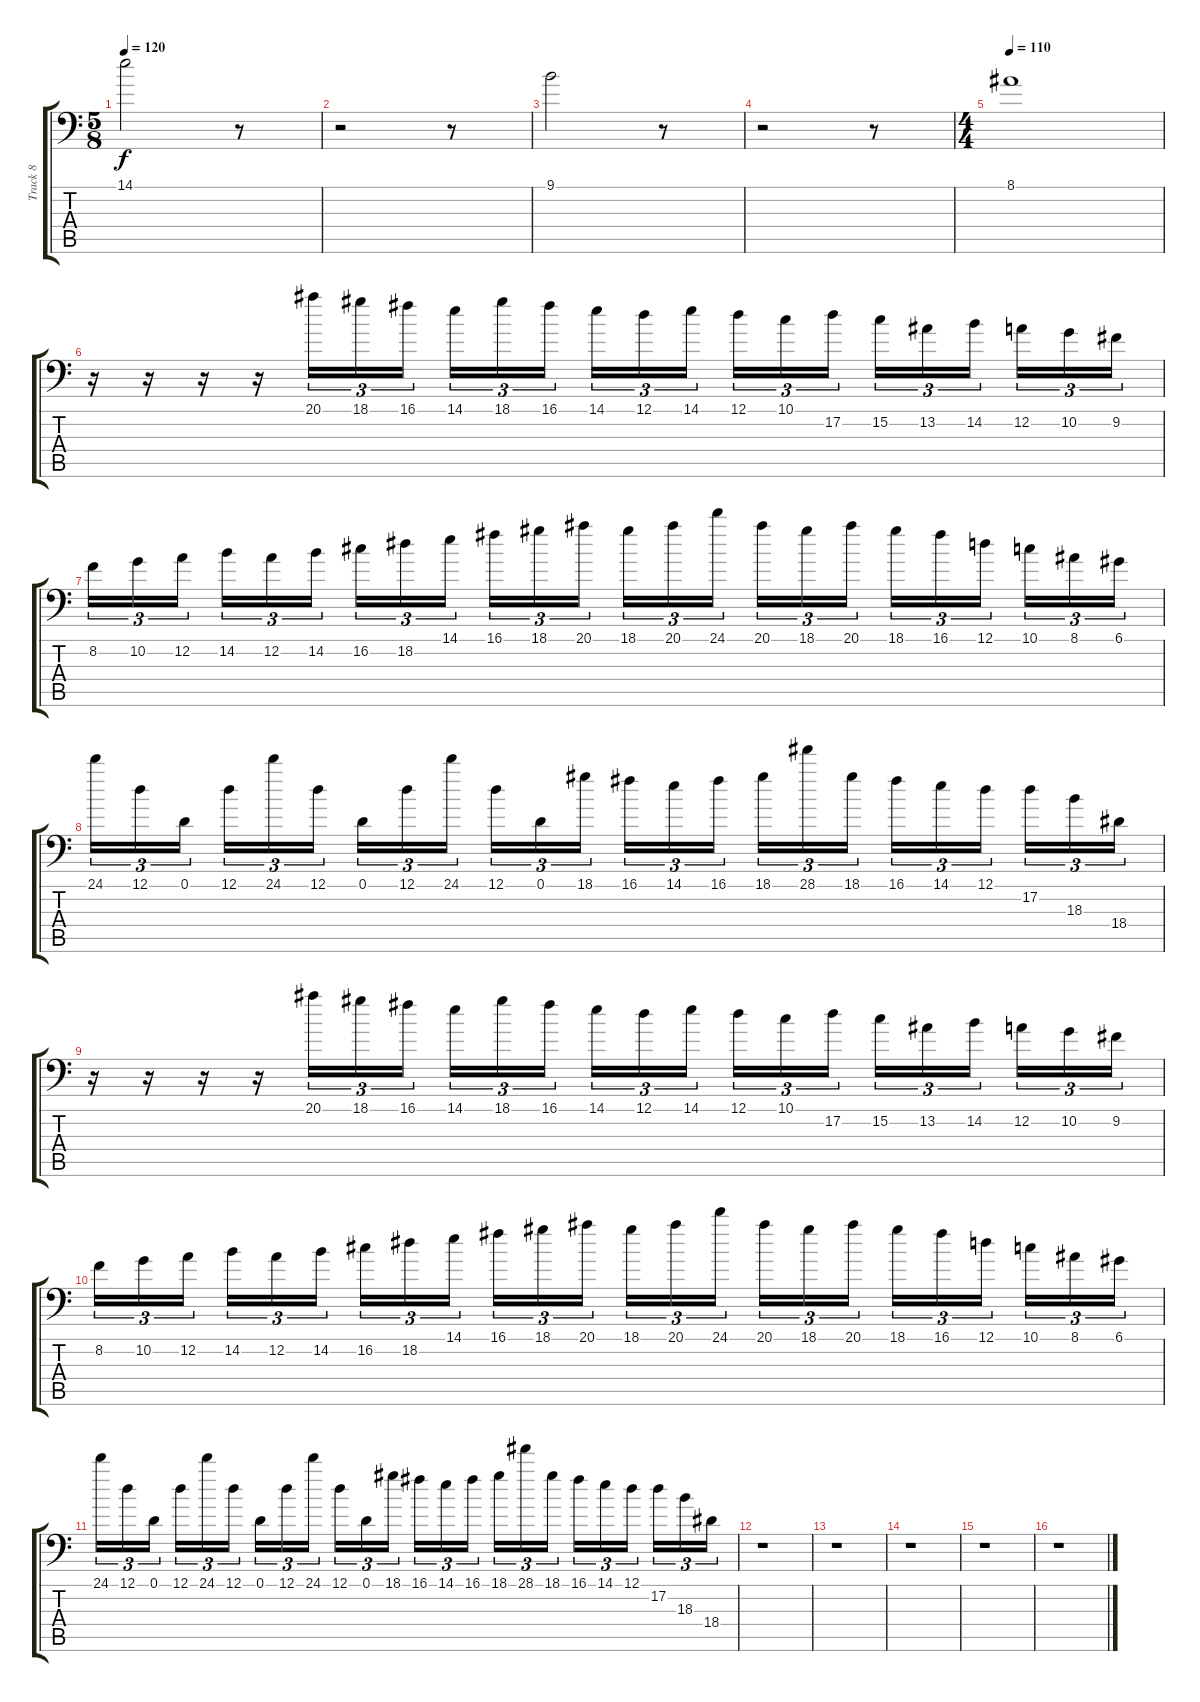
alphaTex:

\track ("Track 8" "Track 8") {instrument pad5bowed}
\staff {score tabs}
\tuning (D4 A3 F3 A2 E2 A1) {hide}
\ts (5 8)
\tempo 120
\clef f4
\ks c
14.1.2{dy f} r.8 |
r.2 r.8 |
9.1.2 r.8 |
r.2 r.8 |
\ts (4 4)
\tempo 110
8.1.1 |
r.16 r.16 r.16 r.16 20.1.16{tu (3 2)} 18.1.16{tu (3 2)} 16.1.16{tu (3 2)} 14.1.16{tu (3 2)} 18.1.16{tu (3 2)} 16.1.16{tu (3 2)} 14.1.16{tu (3 2)} 12.1.16{tu (3 2)} 14.1.16{tu (3 2)} 12.1.16{tu (3 2)} 10.1.16{tu (3 2)} 17.2.16{tu (3 2)} 15.2.16{tu (3 2)} 13.2.16{tu (3 2)} 14.2.16{tu (3 2)} 12.2.16{tu (3 2)} 10.2.16{tu (3 2)} 9.2.16{tu (3 2)} |
8.2.16{tu (3 2)} 10.2.16{tu (3 2)} 12.2.16{tu (3 2)} 14.2.16{tu (3 2)} 12.2.16{tu (3 2)} 14.2.16{tu (3 2)} 16.2.16{tu (3 2)} 18.2.16{tu (3 2)} 14.1.16{tu (3 2)} 16.1.16{tu (3 2)} 18.1.16{tu (3 2)} 20.1.16{tu (3 2)} 18.1.16{tu (3 2)} 20.1.16{tu (3 2)} 24.1.16{tu (3 2)} 20.1.16{tu (3 2)} 18.1.16{tu (3 2)} 20.1.16{tu (3 2)} 18.1.16{tu (3 2)} 16.1.16{tu (3 2)} 12.1.16{tu (3 2)} 10.1.16{tu (3 2)} 8.1.16{tu (3 2)} 6.1.16{tu (3 2)} |
24.1.16{tu (3 2)} 12.1.16{tu (3 2)} 0.1.16{tu (3 2)} 12.1.16{tu (3 2)} 24.1.16{tu (3 2)} 12.1.16{tu (3 2)} 0.1.16{tu (3 2)} 12.1.16{tu (3 2)} 24.1.16{tu (3 2)} 12.1.16{tu (3 2)} 0.1.16{tu (3 2)} 18.1.16{tu (3 2)} 16.1.16{tu (3 2)} 14.1.16{tu (3 2)} 16.1.16{tu (3 2)} 18.1.16{tu (3 2)} 28.1.16{tu (3 2)} 18.1.16{tu (3 2)} 16.1.16{tu (3 2)} 14.1.16{tu (3 2)} 12.1.16{tu (3 2)} 17.2.16{tu (3 2)} 18.3.16{tu (3 2)} 18.4.16{tu (3 2)} |
r.16 r.16 r.16 r.16 20.1.16{tu (3 2)} 18.1.16{tu (3 2)} 16.1.16{tu (3 2)} 14.1.16{tu (3 2)} 18.1.16{tu (3 2)} 16.1.16{tu (3 2)} 14.1.16{tu (3 2)} 12.1.16{tu (3 2)} 14.1.16{tu (3 2)} 12.1.16{tu (3 2)} 10.1.16{tu (3 2)} 17.2.16{tu (3 2)} 15.2.16{tu (3 2)} 13.2.16{tu (3 2)} 14.2.16{tu (3 2)} 12.2.16{tu (3 2)} 10.2.16{tu (3 2)} 9.2.16{tu (3 2)} |
8.2.16{tu (3 2)} 10.2.16{tu (3 2)} 12.2.16{tu (3 2)} 14.2.16{tu (3 2)} 12.2.16{tu (3 2)} 14.2.16{tu (3 2)} 16.2.16{tu (3 2)} 18.2.16{tu (3 2)} 14.1.16{tu (3 2)} 16.1.16{tu (3 2)} 18.1.16{tu (3 2)} 20.1.16{tu (3 2)} 18.1.16{tu (3 2)} 20.1.16{tu (3 2)} 24.1.16{tu (3 2)} 20.1.16{tu (3 2)} 18.1.16{tu (3 2)} 20.1.16{tu (3 2)} 18.1.16{tu (3 2)} 16.1.16{tu (3 2)} 12.1.16{tu (3 2)} 10.1.16{tu (3 2)} 8.1.16{tu (3 2)} 6.1.16{tu (3 2)} |
24.1.16{tu (3 2)} 12.1.16{tu (3 2)} 0.1.16{tu (3 2)} 12.1.16{tu (3 2)} 24.1.16{tu (3 2)} 12.1.16{tu (3 2)} 0.1.16{tu (3 2)} 12.1.16{tu (3 2)} 24.1.16{tu (3 2)} 12.1.16{tu (3 2)} 0.1.16{tu (3 2)} 18.1.16{tu (3 2)} 16.1.16{tu (3 2)} 14.1.16{tu (3 2)} 16.1.16{tu (3 2)} 18.1.16{tu (3 2)} 28.1.16{tu (3 2)} 18.1.16{tu (3 2)} 16.1.16{tu (3 2)} 14.1.16{tu (3 2)} 12.1.16{tu (3 2)} 17.2.16{tu (3 2)} 18.3.16{tu (3 2)} 18.4.16{tu (3 2)} |
r.1 |
r.1 |
r.1 |
r.1 |
r.1
